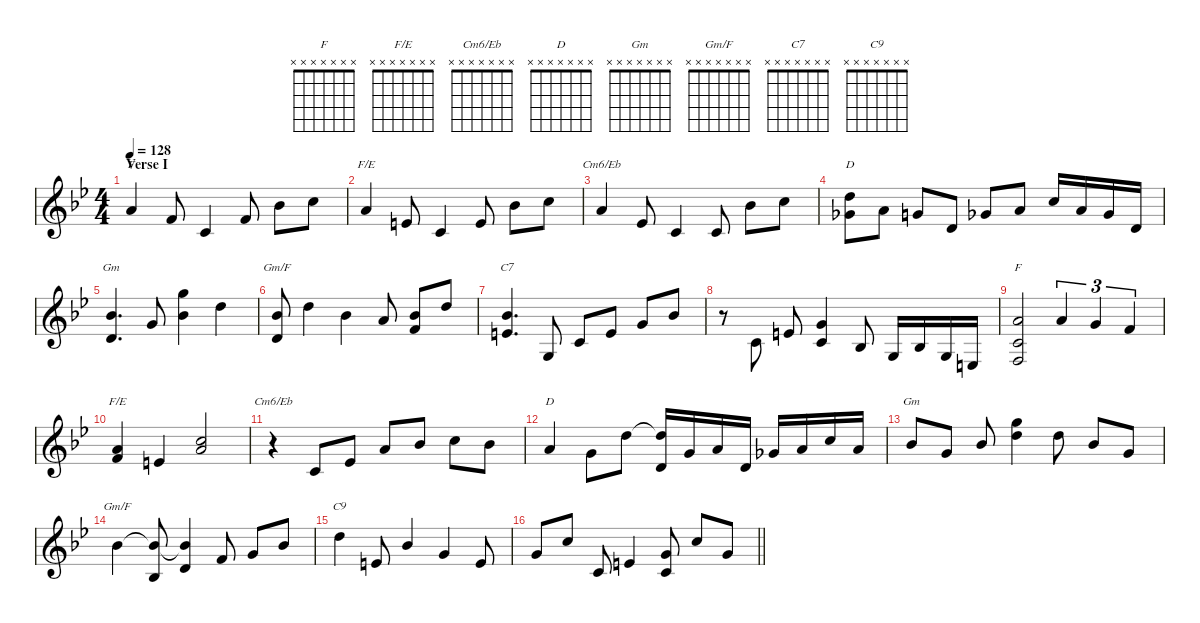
\defaultSystemsLayout 4
\hideDynamics
\bracketExtendMode nobrackets
\singleTrackTrackNamePolicy hidden
\multiTrackTrackNamePolicy hidden
\firstSystemTrackNameMode fullname
\firstSystemTrackNameOrientation horizontal
\otherSystemsTrackNameOrientation horizontal
\track ("Piano" "pno.") {defaultSystemsLayout 4 instrument acousticgrandpiano}
\staff {score}
\tuning (E4 B3 G3 D3 A2 E2 B1)
\chord ("F" x x x x x x x)
\chord ("F/E" x x x x x x x)
\chord ("Cm6/Eb" x x x x x x x)
\chord ("D" x x x x x x x)
\chord ("Gm" x x x x x x x)
\chord ("Gm/F" x x x x x x x)
\chord ("C7" x x x x x x x)
\chord ("C9" x x x x x x x)
\ts (4 4)
\section ("" "Verse I")
\tempo 128
\clef g2
\ks bb
14.3{acc forcenatural}.4{ch "F" dy f instrument acousticgrandpiano beam Up} 15.4{acc forcenatural}.8{beam Up} 15.5{acc forcenatural}.4{beam Up} 15.4{acc forcenatural}.8{beam Up} 15.3{acc b}.8{beam Down} 17.3{acc forcenatural}.8{beam Down} |
14.3{acc forcenatural}.4{ch "F/E" beam Up} 14.4{acc forcenatural}.8{beam Up} 15.5{acc forcenatural}.4{beam Up} 14.4{acc forcenatural}.8{beam Up} 15.3{acc b}.8{beam Down} 17.3{acc forcenatural}.8{beam Down} |
14.3{acc forcenatural}.4{ch "Cm6/Eb" beam Up} 13.4{acc b}.8{beam Up} 15.5{acc forcenatural}.4{beam Up} 15.5{acc forcenatural}.8{beam Up} 15.3{acc b}.8{beam Down} 17.3{acc forcenatural}.8{beam Down} |
(15.2{acc forcenatural} 16.4{acc b}).8{ch "D" beam Down} 14.3{acc forcenatural}.8{beam Down} 12.3{acc forcenatural}.8{beam Up} 12.4{acc forcenatural}.8{beam Up} 16.4{acc b}.8{beam Up} 14.3{acc forcenatural}.8{beam Up} 17.3{acc forcenatural}.16{beam Up} 14.3{acc forcenatural}.16{beam Up} 16.4{acc b}.16{beam Up} 12.4{acc forcenatural}.16{beam Up} |
(15.3{acc b} 12.4{acc forcenatural}).4{d ch "Gm" beam Up} 12.3{acc forcenatural}.8{beam Up} (15.1{acc forcenatural} 15.3{acc b}).4{beam Down} 15.2{acc forcenatural}.4{beam Down} |
(15.3{acc b} 12.4{acc forcenatural}).8{ch "Gm/F" beam Up} 15.2{acc forcenatural}.4{beam Down} 15.3{acc b}.4{beam Down} 14.3{acc forcenatural}.8{beam Up} (15.3{acc b} 15.4{acc forcenatural}).8{beam Up} 15.2{acc forcenatural}.8{beam Up} |
(25.5{acc b} 29.7{acc forcenatural}).4{d ch "C7" beam Up} 15.6{acc forcenatural}.8{beam Up} 15.5{acc forcenatural}.8{beam Up} 14.4{acc forcenatural}.8{beam Up} 12.3{acc forcenatural}.8{beam Up} 15.3{acc b}.8{beam Up} |
r.8{beam Down} 15.5{acc forcenatural}.8{beam Up} 14.4{acc forcenatural}.8{beam Up} (12.3{acc forcenatural} 15.5{acc forcenatural}).4{beam Up} 13.5{acc b}.8{beam Up} 15.6{acc forcenatural}.16{beam Up} 13.5{acc b}.16{beam Up} 15.6{acc forcenatural}.16{beam Up} 12.6{acc forcenatural}.16{beam Up} |
(14.3{acc forcenatural} 15.5{acc forcenatural} 13.6{acc forcenatural}).2{ch "F" beam Up} 14.3{acc forcenatural}.4{tu (3 2) beam Up} 12.3{acc forcenatural}.4{tu (3 2) beam Up} 15.4{acc forcenatural}.4{tu (3 2) beam Up} |
(14.3{acc forcenatural} 15.4{acc forcenatural}).4{ch "F/E" beam Up} 14.4{acc forcenatural}.4{beam Up} (13.2{acc forcenatural} 14.3{acc forcenatural}).2{beam Up} |
r.4{ch "Cm6/Eb" beam Down} 15.5{acc forcenatural}.8{beam Up} 13.4{acc b}.8{beam Up} 14.3{acc forcenatural}.8{beam Up} 15.3{acc b}.8{beam Up} 13.2{acc forcenatural}.8{beam Down} 15.3{acc b}.8{beam Down} |
14.3{acc forcenatural}.4{ch "D" beam Up} 12.3{acc forcenatural}.8{beam Down} 15.2{acc forcenatural}.8{beam Down} (15.2{t acc forcenatural} 12.4{acc forcenatural}).16{beam Up} 12.3{acc forcenatural}.16{beam Up} 14.3{acc forcenatural}.16{beam Up} 12.4{acc forcenatural}.16{beam Up} 16.4{acc b}.16{beam Up} 14.3{acc forcenatural}.16{beam Up} 17.3{acc forcenatural}.16{beam Up} 14.3{acc forcenatural}.16{beam Up} |
15.3{acc b}.8{ch "Gm" beam Up} 12.3{acc forcenatural}.8{beam Up} 15.3{acc b}.8{beam Up} (15.1{acc forcenatural} 15.2{acc forcenatural}).4{beam Down} 15.2{acc forcenatural}.8{beam Down} 15.3{acc b}.8{beam Up} 12.3{acc forcenatural}.8{beam Up} |
15.3{acc b}.4{ch "Gm/F" beam Down} (18.6{acc b} 15.3{t acc b}).8{beam Up} (17.5{acc forcenatural} 15.3{t acc b}).4{beam Up} 15.4{acc forcenatural}.8{beam Up} 12.3{acc forcenatural}.8{beam Up} 15.3{acc b}.8{beam Up} |
15.2{acc forcenatural}.4{ch "C9" beam Down} 14.4{acc forcenatural}.8{beam Up} 15.3{acc b}.4{beam Up} 12.3{acc forcenatural}.4{beam Up} 14.4{acc forcenatural}.8{beam Up} |
\barLineRight lightlight
12.3{acc forcenatural}.8{beam Up} 13.2{acc forcenatural}.8{beam Up} 15.5{acc forcenatural}.8{beam Up} 14.4{acc forcenatural}.4{beam Up} (12.3{acc forcenatural} 15.5{acc forcenatural}).8{beam Up} 13.2{acc forcenatural}.8{beam Up} 12.3{acc forcenatural}.8{beam Up}
